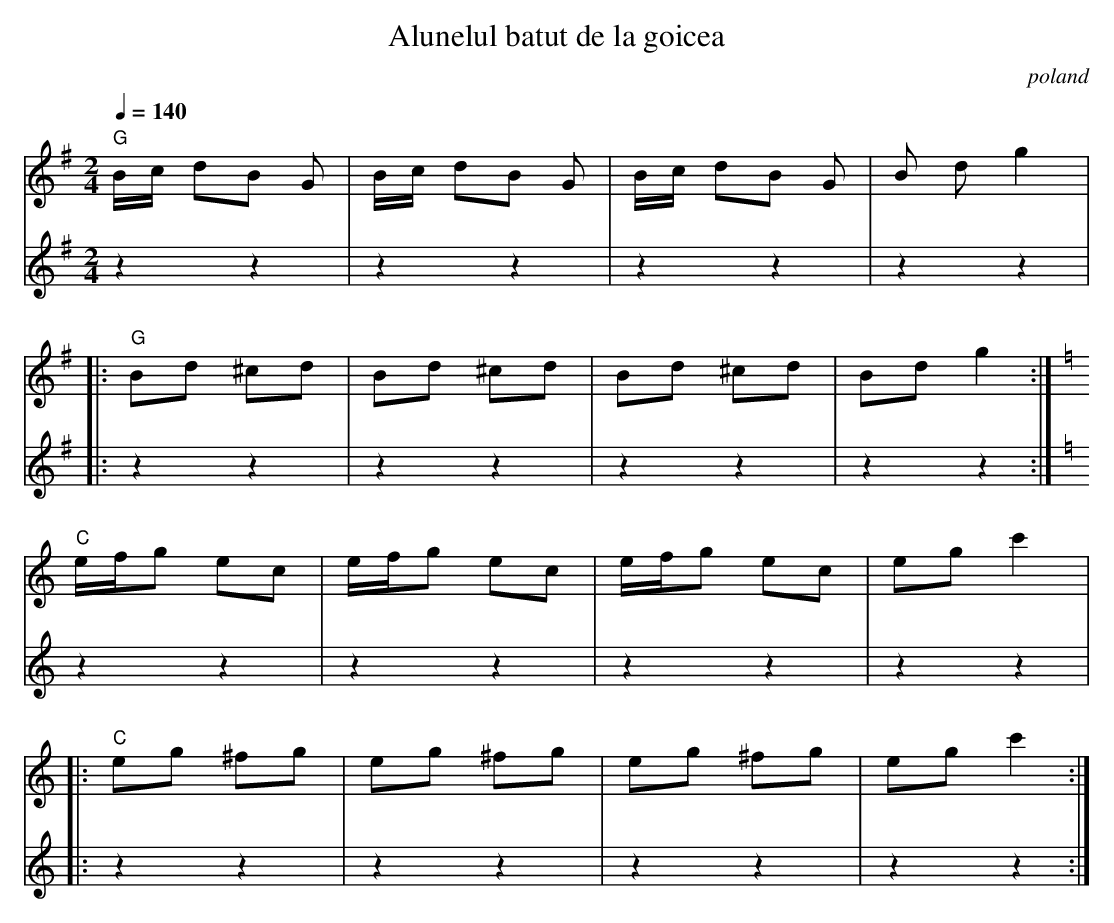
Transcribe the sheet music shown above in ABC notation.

X:1
T:Alunelul batut de la goicea
O:poland
M:2/4
L:1/8
Q:1/4=140
K:G
V:1
"G" B/c/ dB G|B/c/ dB G|B/c/ dB G|B dg2  |:
"G" Bd ^cd |Bd ^cd |Bd ^cd |Bd g2 :|
K:C
"C" e/f/g ec |e/f/g ec |e/f/g ec |eg c'2  |:
"C" eg ^fg |eg ^fg |eg ^fg |eg c'2 :|
V:2          %Harmonica
K:G
z2 z2 |z2 z2 |z2 z2 |z2 z2  |:
z2 z2 |z2 z2 |z2 z2 |z2 z2 :|
K:C
z2 z2 |z2 z2 |z2 z2 |z2 z2  |:
z2 z2 |z2 z2 |z2 z2 |z2 z2 :|
